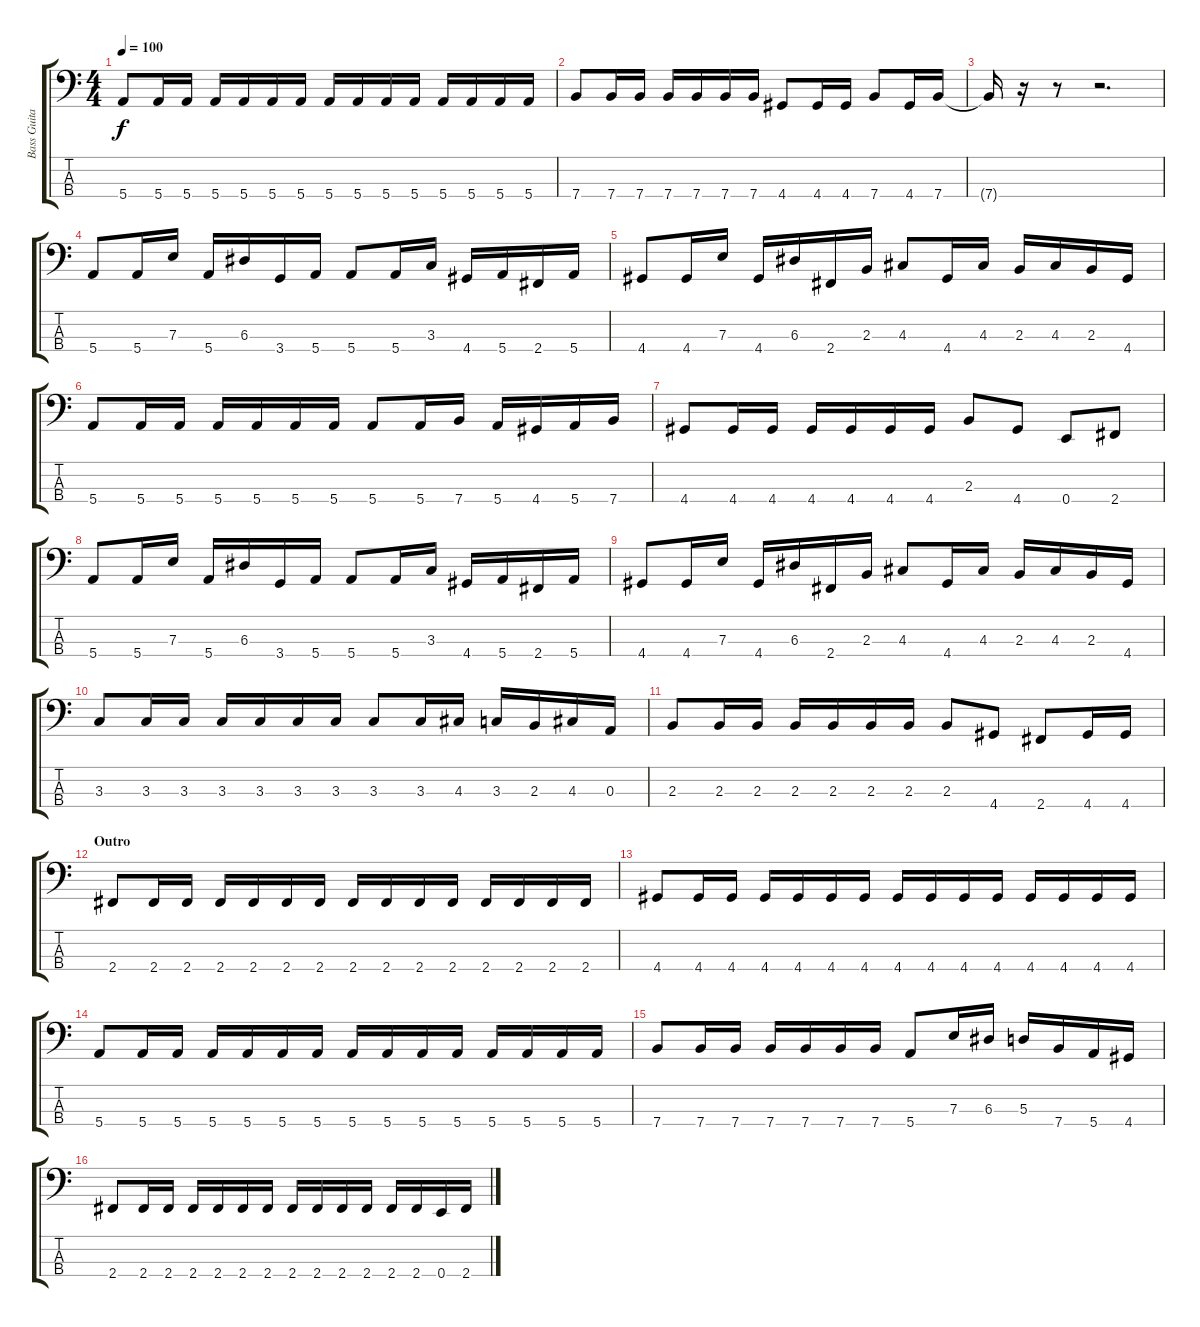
\track ("Bass Guitar" "Bass Guita") {instrument electricbasspick}
\staff {score tabs}
\tuning (G2 D2 A1 E1) {hide}
\ts (4 4)
\tempo 100
\clef f4
\ks c
5.4.8{dy f} 5.4.16 5.4.16 5.4.16 5.4.16 5.4.16 5.4.16 5.4.16 5.4.16 5.4.16 5.4.16 5.4.16 5.4.16 5.4.16 5.4.16 |
7.4.8 7.4.16 7.4.16 7.4.16 7.4.16 7.4.16 7.4.16 4.4.8 4.4.16 4.4.16 7.4.8 4.4.16 7.4.16 |
7.4{t}.16 r.16 r.8 r.2{d} |
5.4.8 5.4.16 7.3.16 5.4.16 6.3.16 3.4.16 5.4.16 5.4.8 5.4.16 3.3.16 4.4.16 5.4.16 2.4.16 5.4.16 |
4.4.8 4.4.16 7.3.16 4.4.16 6.3.16 2.4.16 2.3.16 4.3.8 4.4.16 4.3.16 2.3.16 4.3.16 2.3.16 4.4.16 |
5.4.8 5.4.16 5.4.16 5.4.16 5.4.16 5.4.16 5.4.16 5.4.8 5.4.16 7.4.16 5.4.16 4.4.16 5.4.16 7.4.16 |
4.4.8 4.4.16 4.4.16 4.4.16 4.4.16 4.4.16 4.4.16 2.3.8 4.4.8 0.4.8 2.4.8 |
5.4.8 5.4.16 7.3.16 5.4.16 6.3.16 3.4.16 5.4.16 5.4.8 5.4.16 3.3.16 4.4.16 5.4.16 2.4.16 5.4.16 |
4.4.8 4.4.16 7.3.16 4.4.16 6.3.16 2.4.16 2.3.16 4.3.8 4.4.16 4.3.16 2.3.16 4.3.16 2.3.16 4.4.16 |
3.3.8 3.3.16 3.3.16 3.3.16 3.3.16 3.3.16 3.3.16 3.3.8 3.3.16 4.3.16 3.3.16 2.3.16 4.3.16 0.3.16 |
2.3.8 2.3.16 2.3.16 2.3.16 2.3.16 2.3.16 2.3.16 2.3.8 4.4.8 2.4.8 4.4.16 4.4.16 |
\section ("" "Outro")
2.4.8 2.4.16 2.4.16 2.4.16 2.4.16 2.4.16 2.4.16 2.4.16 2.4.16 2.4.16 2.4.16 2.4.16 2.4.16 2.4.16 2.4.16 |
4.4.8 4.4.16 4.4.16 4.4.16 4.4.16 4.4.16 4.4.16 4.4.16 4.4.16 4.4.16 4.4.16 4.4.16 4.4.16 4.4.16 4.4.16 |
5.4.8 5.4.16 5.4.16 5.4.16 5.4.16 5.4.16 5.4.16 5.4.16 5.4.16 5.4.16 5.4.16 5.4.16 5.4.16 5.4.16 5.4.16 |
7.4.8 7.4.16 7.4.16 7.4.16 7.4.16 7.4.16 7.4.16 5.4.8 7.3.16 6.3.16 5.3.16 7.4.16 5.4.16 4.4.16 |
2.4.8 2.4.16 2.4.16 2.4.16 2.4.16 2.4.16 2.4.16 2.4.16 2.4.16 2.4.16 2.4.16 2.4.16 2.4.16 0.4.16 2.4.16
